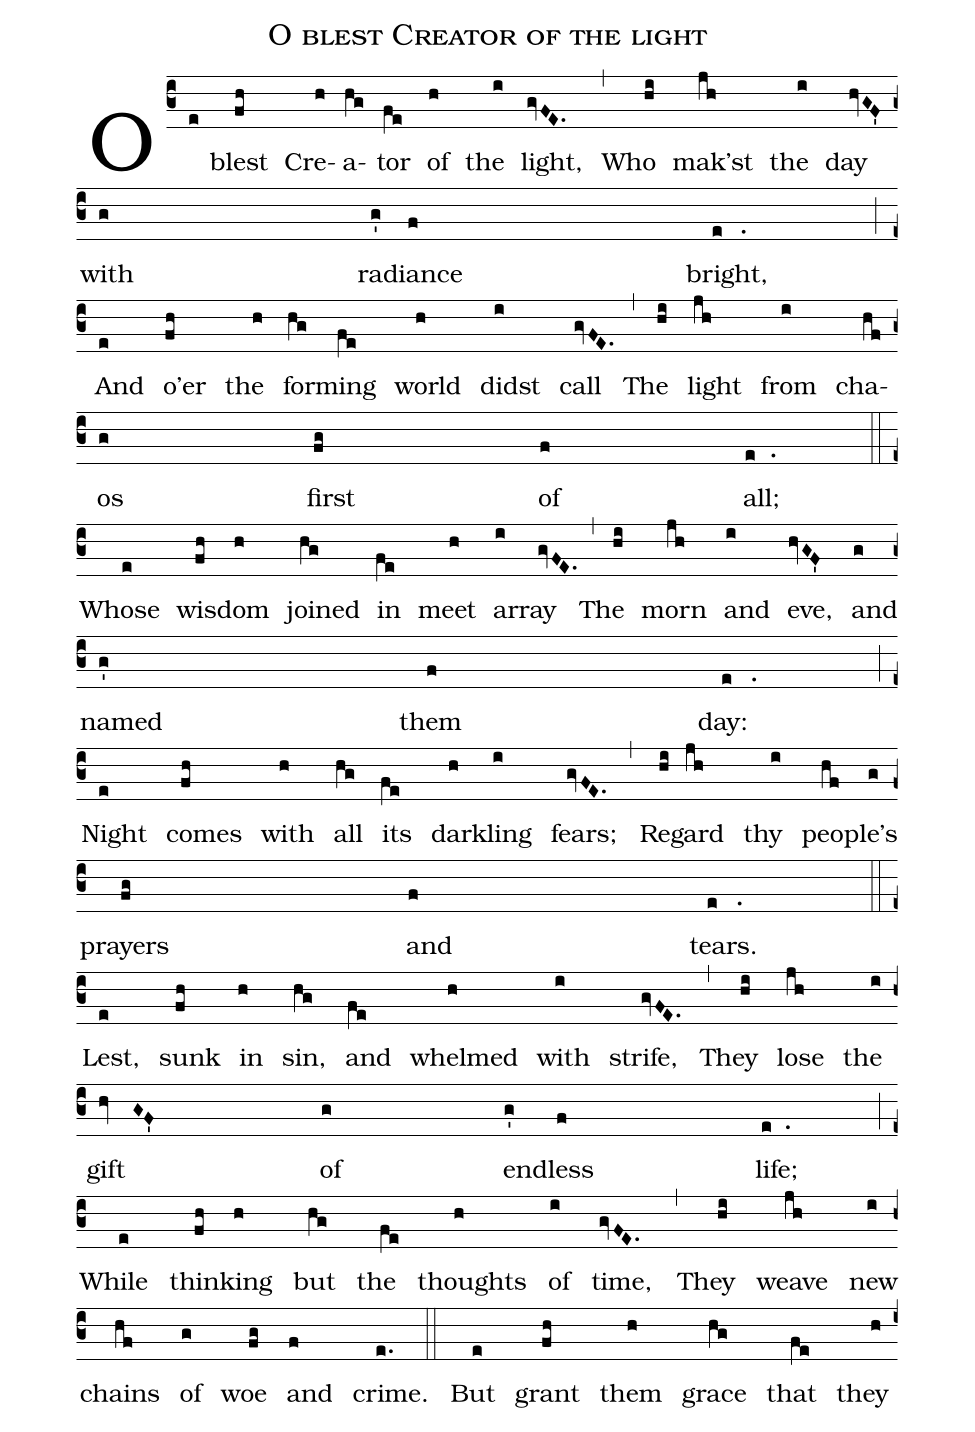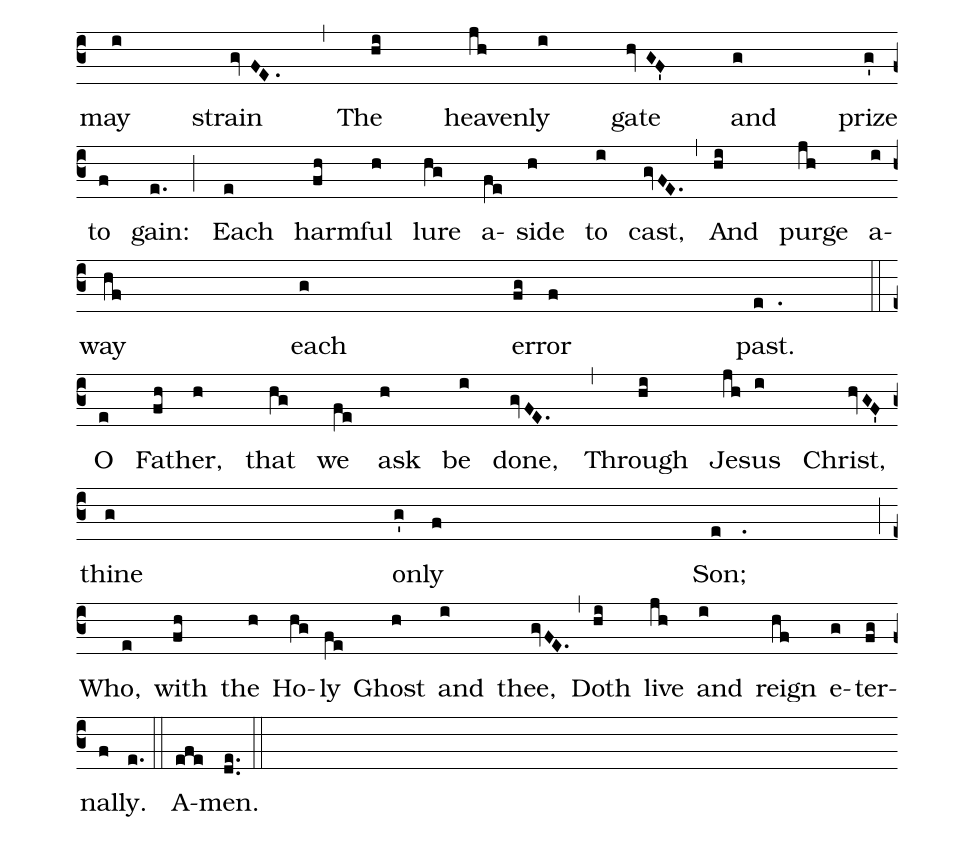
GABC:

name: O blest Creator of the light;
%%
(c3) O(e) blest(fh) Cre(h)a(hg)tor(fe) of(h) the(i) light,(gvFE.) (,)
Who(hi) mak'st(jh) the(i) day(hvGF') with(g) ra(g')diance(f) bright,(e.) (;z)
And(e) o'er(fh) the(h) for(hg)ming(fe) world(h) didst(i) call(gvFE.) (,)
The(hi) light(jh) from(i) cha(hf)os(g) first(fg) of(f) all;(e.) (::z)

Whose(e) wis(fh)dom(h) joined(hg) in(fe) meet(h) ar(i)ray(gvFE.) (,)
The(hi) morn(jh) and(i) eve,(hvGF') and(g) named(g') them(f) day:(e.) (;z)
Night(e) comes(fh) with(h) all(hg) its(fe) dark(h)ling(i) fears;(gvFE.) (,)
Re(hi)gard(jh) thy(i) peo(hf)ple's(g) prayers(fg) and(f) tears.(e.) (::z)

Lest,(e) sunk(fh) in(h) sin,(hg) and(fe) whelmed(h) with(i) strife,(gvFE.) (,)
They(hi) lose(jh) the(i) gift(hvGF') of(g) end(g')less(f) life;(e.) (;z)
While(e) think(fh)ing(h) but(hg) the(fe) thoughts(h) of(i) time,(gvFE.) (,)
They(hi) weave(jh) new(i) chains(hf) of(g) woe(fg) and(f) crime.(e.) (::)

But(e) grant(fh) them(h) grace(hg) that(fe) they(h) may(i) strain(gvFE.) (,)
The(hi) heaven(jh)ly(i) gate(hvGF') and(g) prize(g'z) to(f) gain:(e.) (;)
Each(e) harm(fh)ful(h) lure(hg) a(fe)side(h) to(i) cast,(gvFE.) (,)
And(hi) purge(jh) a(i)way(hf) each(g) er(fg)ror(f) past.(e.) (::z)

O(e) Fa(fh)ther,(h) that(hg) we(fe) ask(h) be(i) done,(gvFE.) (,)
Through(hi) Je(jh)sus(i) Christ,(hvGF') thine(g) on(g')ly(f) Son;(e.) (;z)
Who,(e) with(fh) the(h) Ho(hg)ly(fe) Ghost(h) and(i) thee,(gvFE.) (,)
Doth(hi) live(jh) and(i) reign(hf) e(g)ter(fg)nal(f)ly.(e.) (::)
A(efe)men.(de..) (::)
